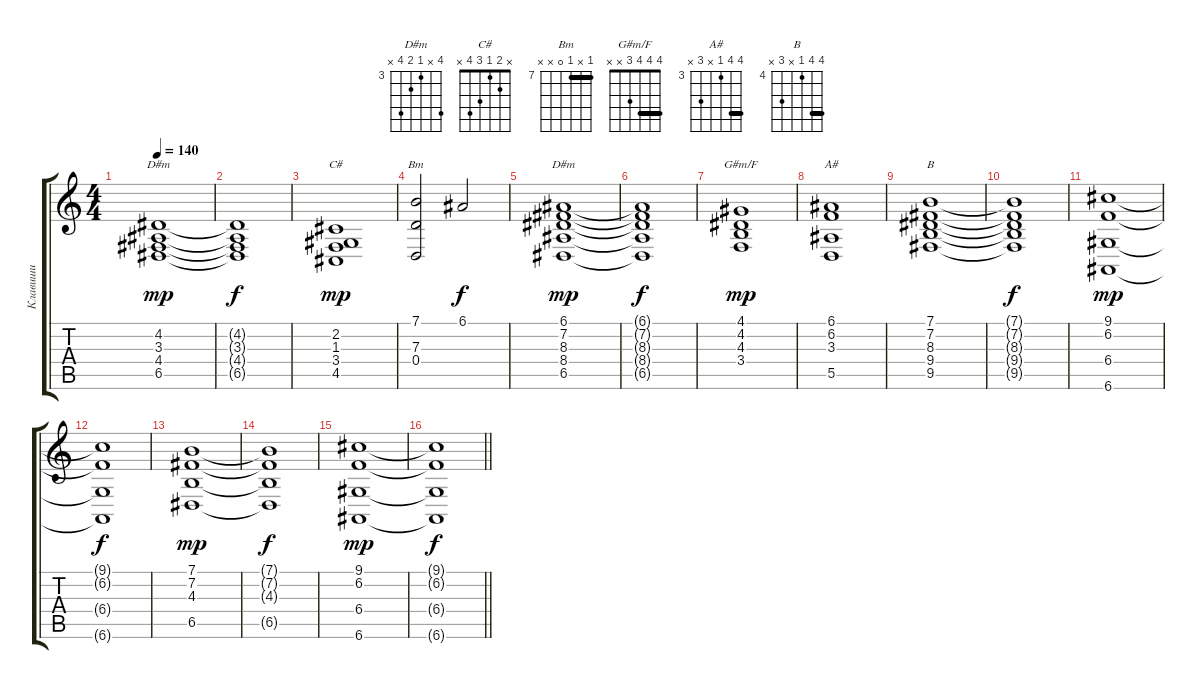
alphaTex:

\track ("Клавиши" "Клавиши") {instrument stringensemble1}
\staff {score tabs}
\tuning (E4 B3 G3 D3 A2 E2) {hide}
\chord ("D#m" x 4 3 4 6 x) {firstfret 3}
\chord ("C#" x 2 1 3 4 x)
\chord ("Bm" 7 x 7 0 x x) {firstfret 7 barre 7}
\chord ("D#m" 6 x 3 4 6 x) {firstfret 3}
\chord ("G#m/F" 4 4 4 3 x x) {barre 4}
\chord ("A#" 6 6 3 x 5 x) {firstfret 3 barre 6}
\chord ("B" 7 7 4 x 6 x) {firstfret 4 barre 7}
\ts (4 4)
\tempo 140
\clef g2
\ks c
(4.2 3.3 4.4 6.5).1{ch "D#m" dy mp} |
(4.2{t} 3.3{t} 4.4{t} 6.5{t}).1{dy f} |
(2.2 1.3 3.4 4.5).1{ch "C#" dy mp} |
(7.1 7.3 0.4).2{ch "Bm"} 6.1.2{dy f} |
(6.1 7.2 8.3 8.4 6.5).1{ch "D#m" dy mp} |
(6.1{t} 7.2{t} 8.3{t} 8.4{t} 6.5{t}).1{dy f} |
(4.1 4.2 4.3 3.4).1{ch "G#m/F" dy mp} |
(6.1 6.2 3.3 5.5).1{ch "A#"} |
(7.1 7.2 8.3 9.4 9.5).1{ch "B"} |
(7.1{t} 7.2{t} 8.3{t} 9.4{t} 9.5{t}).1{dy f} |
(9.1 6.2 6.4 6.6).1{dy mp} |
(9.1{t} 6.2{t} 6.4{t} 6.6{t}).1{dy f} |
(7.1 7.2 4.3 6.5).1{dy mp} |
(7.1{t} 7.2{t} 4.3{t} 6.5{t}).1{dy f} |
(9.1 6.2 6.4 6.6).1{dy mp} |
\barLineRight lightlight
(9.1{t} 6.2{t} 6.4{t} 6.6{t}).1{dy f}
